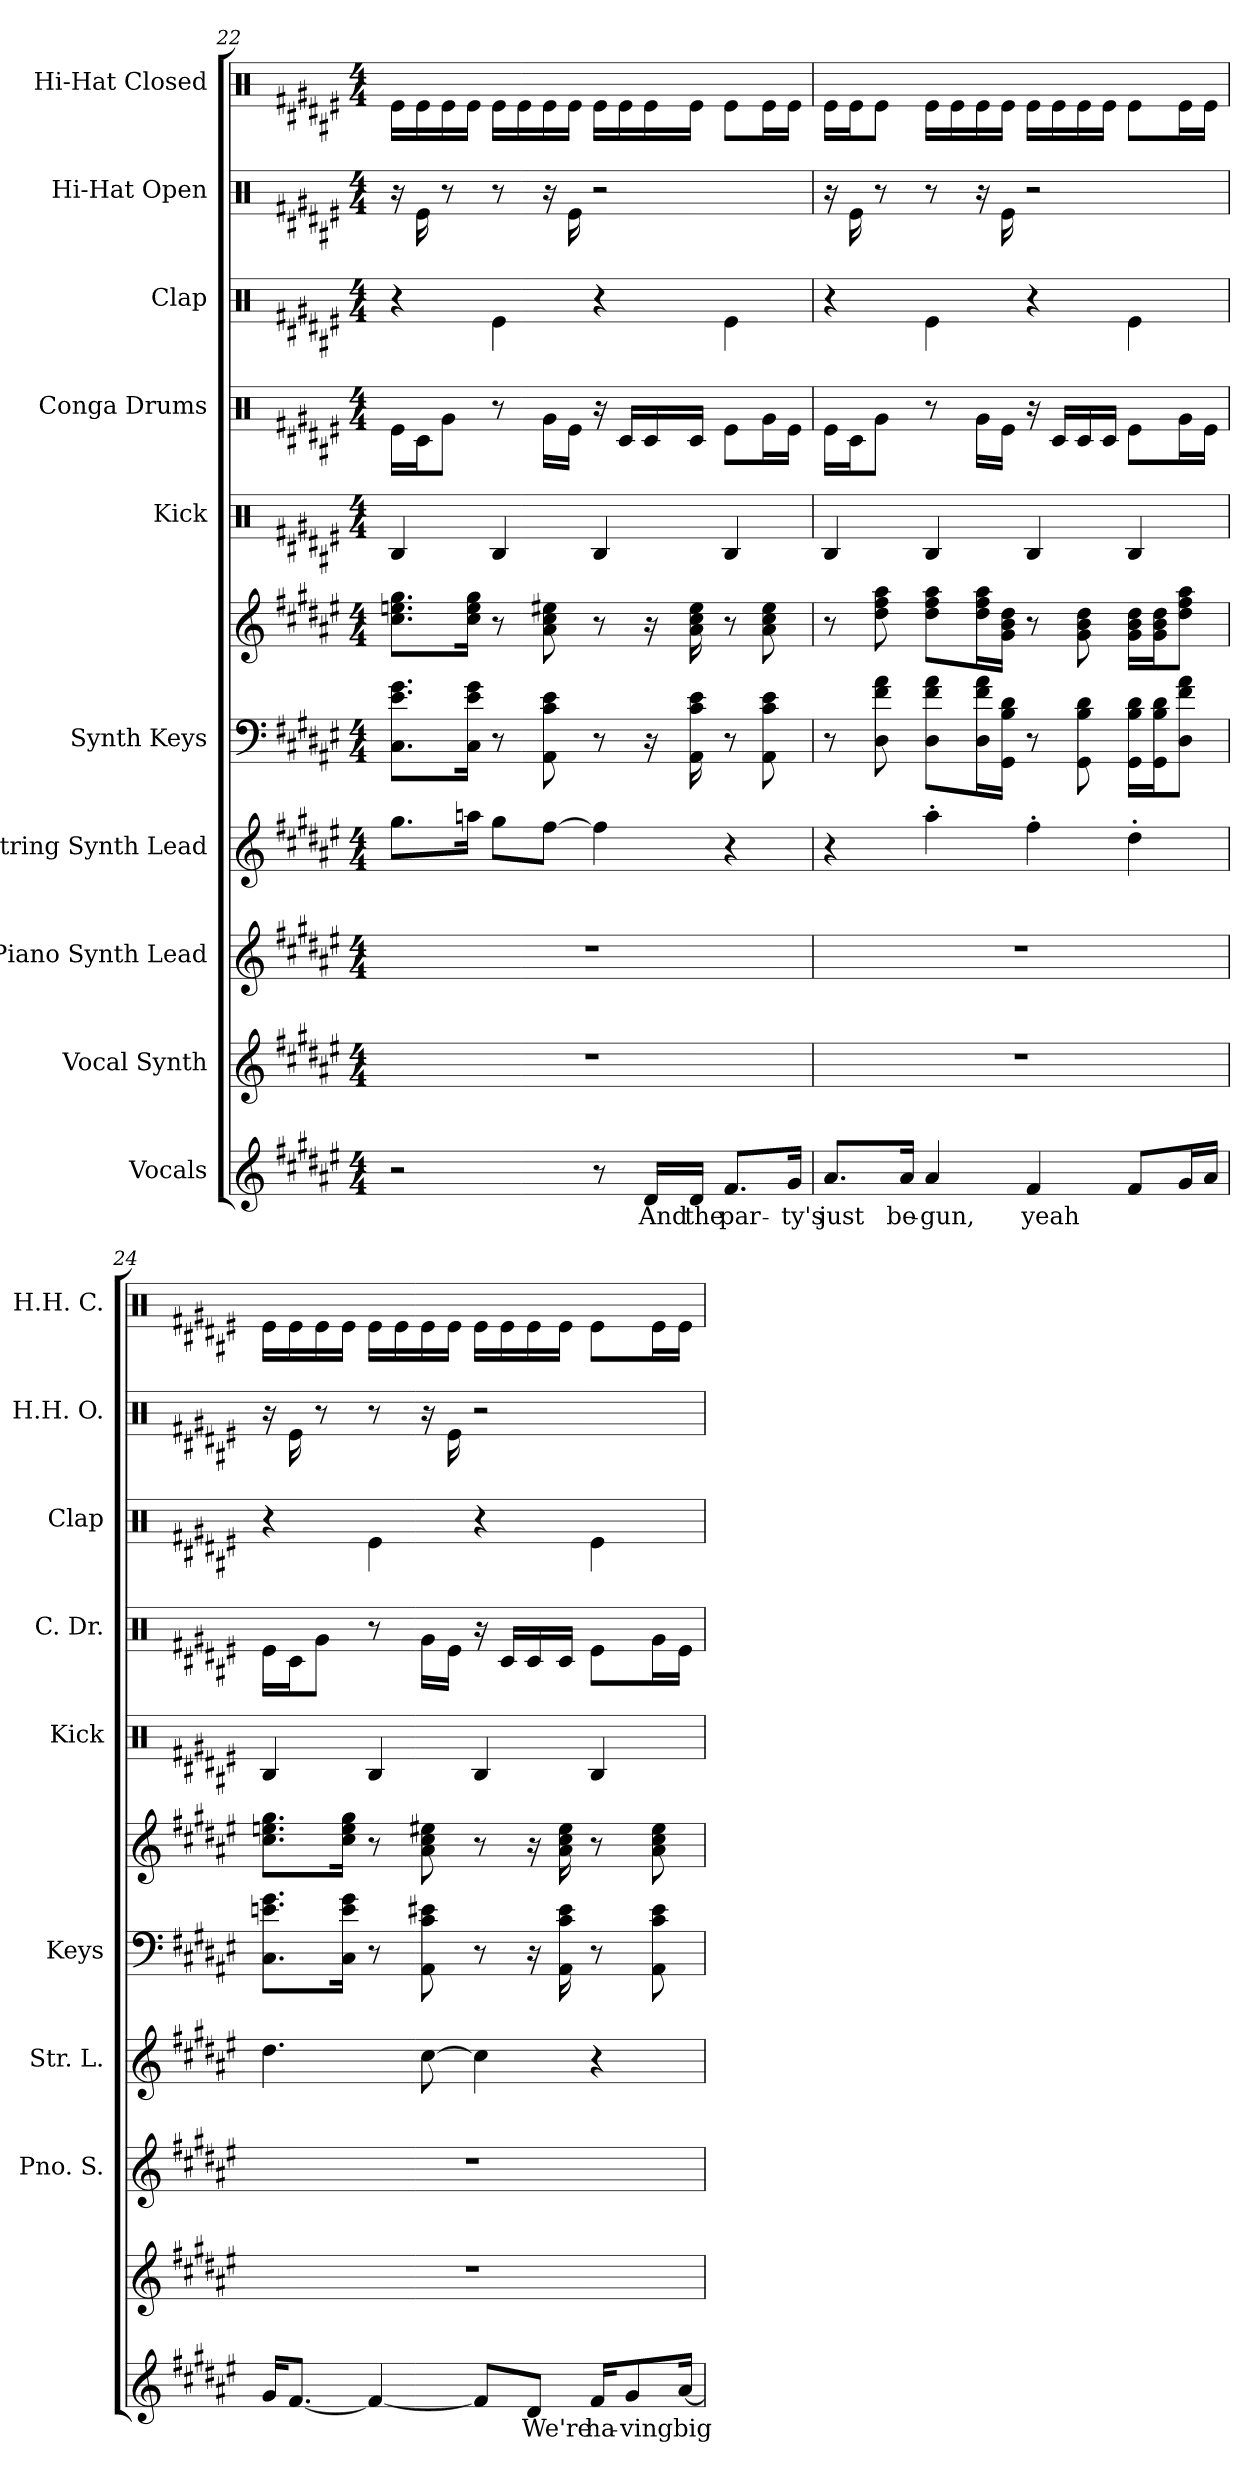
**kern	**text	**kern	**kern	**kern	**kern	**kern	**kern	**kern	**kern	**kern	**kern
*part10	*part10	*part9	*part8	*part7	*part6	*part6	*part5	*part4	*part3	*part2	*part1
*staff11	*staff11	*staff10	*staff9	*staff8	*staff7	*staff6	*staff5	*staff4	*staff3	*staff2	*staff1
*I"Vocals	*	*I"Vocal Synth	*I"Piano Synth Lead	*I"String Synth Lead	*I"Synth Keys	*	*I"Kick	*I"Conga Drums	*I"Clap	*I"Hi-Hat Open	*I"Hi-Hat Closed
*	*	*	*I'Pno. S.	*I'Str. L.	*I'Keys	*	*I'Kick	*I'C. Dr.	*I'Clap	*I'H.H. O.	*I'H.H. C.
*clefG2	*	*clefG2	*clefG2	*clefG2	*clefF4	*clefG2	*clefX	*clefX	*clefX	*clefX	*clefX
*k[f#c#g#d#a#e#]	*	*k[f#c#g#d#a#e#]	*k[f#c#g#d#a#e#]	*k[f#c#g#d#a#e#]	*k[f#c#g#d#a#e#]	*k[f#c#g#d#a#e#]	*k[f#c#g#d#a#e#]	*k[f#c#g#d#a#e#]	*k[f#c#g#d#a#e#]	*k[f#c#g#d#a#e#]	*k[f#c#g#d#a#e#]
*F#:	*	*F#:	*F#:	*F#:	*F#:	*F#:	*F#:	*F#:	*F#:	*F#:	*F#:
*M4/4	*	*M4/4	*M4/4	*M4/4	*M4/4	*M4/4	*M4/4	*M4/4	*M4/4	*M4/4	*M4/4
=22	=22	=22	=22	=22	=22	=22	=22	=22	=22	=22	=22
2r	.	1r	1r	8.gg#\L	8.C#\ 8.e#\ 8.g#\L	8.cc#\ 8.een\ 8.gg#\L	4RB/	16Re\LL	4r	16r	16Re\LL
.	.	.	.	.	.	.	.	16Rc\J	.	16Re\	16Re\
.	.	.	.	.	.	.	.	8Rg\J	.	8r	16Re\
.	.	.	.	16aan\Jk	16C#\ 16e#\ 16g#\Jk	16cc#\ 16ee\ 16gg#\Jk	.	.	.	.	16Re\JJ
.	.	.	.	8gg#\L	8r	8r	4RB/	8r	4Re\	8r	16Re\LL
.	.	.	.	.	.	.	.	.	.	.	16Re\
.	.	.	.	[8ff#\J	8AA#\ 8c#\ 8e#\	8a#\ 8cc#\ 8ee#X\	.	16Rg\LL	.	16r	16Re\
.	.	.	.	.	.	.	.	16Re\JJ	.	16Re\	16Re\JJ
8r	.	.	.	4ff#\]	8r	8r	4RB/	16r	4r	2r	16Re\LL
.	.	.	.	.	.	.	.	16Rc/LL	.	.	16Re\
!	!LO:LY:b	!	!	!	!	!	!	!	!	!	!
16d#/LL	And	.	.	.	16r	16r	.	16Rc/	.	.	16Re\
!	!LO:LY:b	!	!	!	!	!	!	!	!	!	!
16d#/JJ	the	.	.	.	16AA#\ 16c#\ 16e#\	16a#\ 16cc#\ 16ee#\	.	16Rc/JJ	.	.	16Re\JJ
!	!LO:LY:b	!	!	!	!	!	!	!	!	!	!
8.f#/L	par-	.	.	4r	8r	8r	4RB/	8Re\L	4Re\	.	8Re\L
.	.	.	.	.	8AA#\ 8c#\ 8e#\	8a#\ 8cc#\ 8ee#\	.	16Rg\L	.	.	16Re\L
!	!LO:LY:b	!	!	!	!	!	!	!	!	!	!
16g#/Jk	-ty's	.	.	.	.	.	.	16Re\JJ	.	.	16Re\JJ
=23	=23	=23	=23	=23	=23	=23	=23	=23	=23	=23	=23
!	!LO:LY:b	!	!	!	!	!	!	!	!	!	!
8.a#/L	just	1r	1r	4r	8r	8r	4RB/	16Re\LL	4r	16r	16Re\LL
.	.	.	.	.	.	.	.	16Rc\J	.	16Re\	16Re\J
.	.	.	.	.	8D#\ 8f#\ 8a#\	8dd#\ 8ff#\ 8aa#\	.	8Rg\J	.	8r	8Re\J
!	!LO:LY:b	!	!	!	!	!	!	!	!	!	!
16a#/Jk	be-	.	.	.	.	.	.	.	.	.	.
!	!LO:LY:b	!	!	!	!	!	!	!	!	!	!
4a#/	-gun,	.	.	4aa#'>\	8D#\ 8f#\ 8a#\L	8dd#\ 8ff#\ 8aa#\L	4RB/	8r	4Re\	8r	16Re\LL
.	.	.	.	.	.	.	.	.	.	.	16Re\
.	.	.	.	.	16D#\ 16f#\ 16a#\L	16dd#\ 16ff#\ 16aa#\L	.	16Rg\LL	.	16r	16Re\
.	.	.	.	.	16GG#\ 16B\ 16d#\JJ	16g#\ 16b\ 16dd#\JJ	.	16Re\JJ	.	16Re\	16Re\JJ
!	!LO:LY:b	!	!	!	!	!	!	!	!	!	!
4f#/	yeah	.	.	4ff#'>\	8r	8r	4RB/	16r	4r	2r	16Re\LL
.	.	.	.	.	.	.	.	16Rc/LL	.	.	16Re\
.	.	.	.	.	8GG#\ 8B\ 8d#\	8g#\ 8b\ 8dd#\	.	16Rc/	.	.	16Re\
.	.	.	.	.	.	.	.	16Rc/JJ	.	.	16Re\JJ
8f#/L	.	.	.	4dd#'>\	16GG#\ 16B\ 16d#\LL	16g#\ 16b\ 16dd#\LL	4RB/	8Re\L	4Re\	.	8Re\L
.	.	.	.	.	16GG#\ 16B\ 16d#\J	16g#\ 16b\ 16dd#\J	.	.	.	.	.
16g#/L	.	.	.	.	8D#\ 8f#\ 8a#\J	8dd#\ 8ff#\ 8aa#\J	.	16Rg\L	.	.	16Re\L
16a#/JJ	.	.	.	.	.	.	.	16Re\JJ	.	.	16Re\JJ
=24	=24	=24	=24	=24	=24	=24	=24	=24	=24	=24	=24
16g#/KL	.	1r	1r	4.dd#\	8.C#\ 8.en\ 8.g#\L	8.cc#\ 8.een\ 8.gg#\L	4RB/	16Re\LL	4r	16r	16Re\LL
[8.f#/J	.	.	.	.	.	.	.	16Rc\J	.	16Re\	16Re\
.	.	.	.	.	.	.	.	8Rg\J	.	8r	16Re\
.	.	.	.	.	16C#\ 16e\ 16g#\Jk	16cc#\ 16ee\ 16gg#\Jk	.	.	.	.	16Re\JJ
4f#/_	.	.	.	.	8r	8r	4RB/	8r	4Re\	8r	16Re\LL
.	.	.	.	.	.	.	.	.	.	.	16Re\
.	.	.	.	[8cc#\	8AA#\ 8c#\ 8e#X\	8a#\ 8cc#\ 8ee#X\	.	16Rg\LL	.	16r	16Re\
.	.	.	.	.	.	.	.	16Re\JJ	.	16Re\	16Re\JJ
8f#/L]	.	.	.	4cc#\]	8r	8r	4RB/	16r	4r	2r	16Re\LL
.	.	.	.	.	.	.	.	16Rc/LL	.	.	16Re\
!	!LO:LY:b	!	!	!	!	!	!	!	!	!	!
8d#/J	We're	.	.	.	16r	16r	.	16Rc/	.	.	16Re\
.	.	.	.	.	16AA#\ 16c#\ 16e#\	16a#\ 16cc#\ 16ee#\	.	16Rc/JJ	.	.	16Re\JJ
!	!LO:LY:b	!	!	!	!	!	!	!	!	!	!
16f#/KL	ha-	.	.	4r	8r	8r	4RB/	8Re\L	4Re\	.	8Re\L
!	!LO:LY:b	!	!	!	!	!	!	!	!	!	!
8g#/	-ving	.	.	.	.	.	.	.	.	.	.
.	.	.	.	.	8AA#\ 8c#\ 8e#\	8a#\ 8cc#\ 8ee#\	.	16Rg\L	.	.	16Re\L
!	!LO:LY:b	!	!	!	!	!	!	!	!	!	!
[16a#/Jk	big	.	.	.	.	.	.	16Re\JJ	.	.	16Re\JJ
=	=	=	=	=	=	=	=	=	=	=	=
*-	*-	*-	*-	*-	*-	*-	*-	*-	*-	*-	*-
